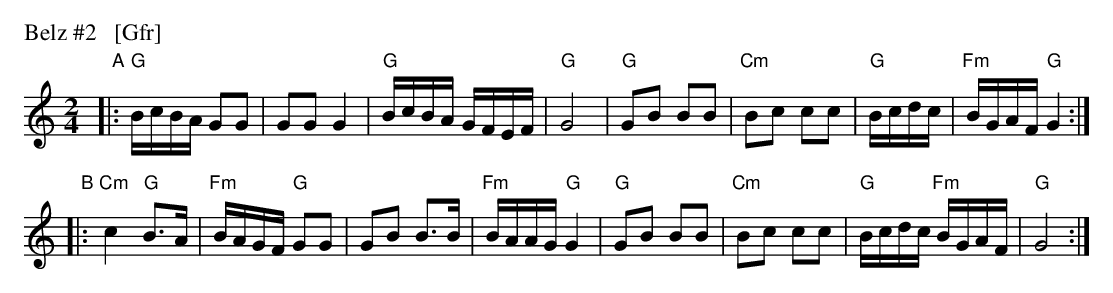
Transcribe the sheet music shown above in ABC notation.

X:1
P: Belz #2   [Gfr]
M: 2/4
L: 1/16
K: _A_e	% G freygish
"A"|:\
"G"BcBA G2G2 | G2G2 G4 | "G"BcBA GFEF | "G"G8 |\
"G"G2B2 B2B2 | "Cm"B2c2 c2c2 | "G"Bcdc | "Fm"BGAF "G"G4 :|
"B"|:\
"Cm"c4 "G"B3A | "Fm"BAGF "G"G2G2 | G2B2 B3B | "Fm"BAAG "G"G4 |\
"G"G2B2 B2B2 | "Cm"B2c2 c2c2 | "G"Bcdc "Fm"BGAF | "G"G8 :|
